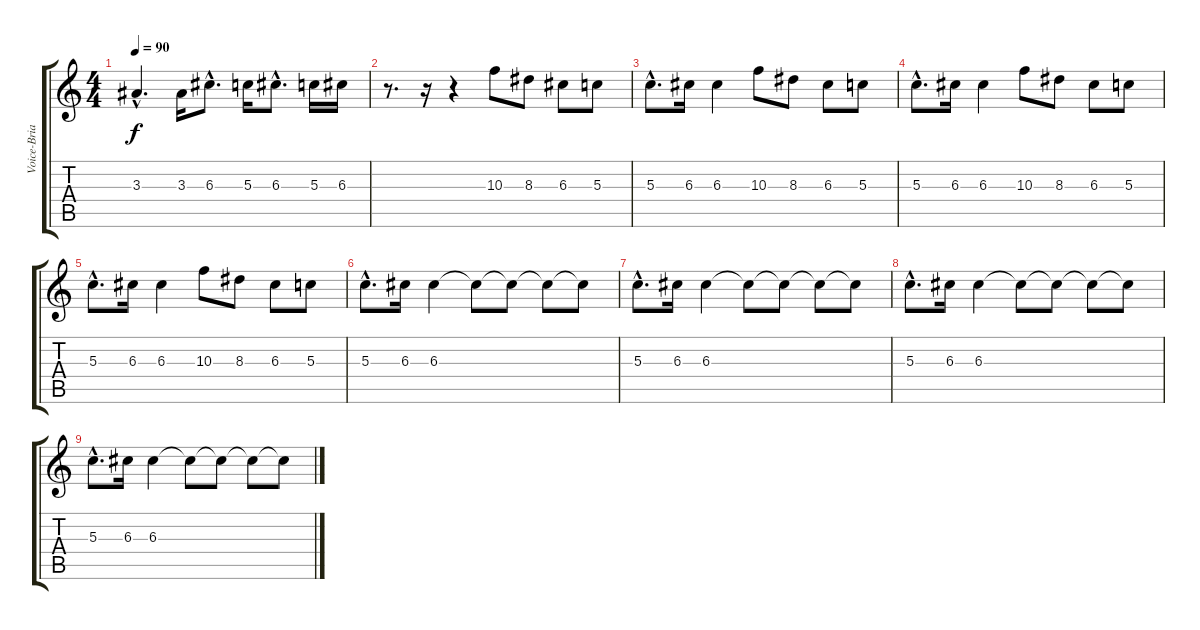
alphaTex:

\track ("Voice-Brian" "Voice-Bria") {instrument contrabass}
\staff {score tabs}
\tuning (E4 B3 G3 D3 A2 E2) {hide}
\ts (4 4)
\tempo 90
\clef g2
\ks c
3.3{hac t}.4{d dy f} 3.3.16 6.3{hac}.8{d} 5.3.16 6.3{hac}.8{d} 5.3.16 6.3.16 |
r.8{d} r.16 r.4 10.3.8 8.3.8 6.3.8 5.3.8 |
5.3{hac}.8{d} 6.3.16 6.3.4 10.3.8 8.3.8 6.3.8 5.3.8 |
5.3{hac}.8{d} 6.3.16 6.3.4 10.3.8 8.3.8 6.3.8 5.3.8 |
5.3{hac}.8{d} 6.3.16 6.3.4 10.3.8 8.3.8 6.3.8 5.3.8 |
5.3{hac}.8{d} 6.3.16 6.3.4 6.3{t}.8 6.3{t}.8 6.3{t}.8 6.3{t}.8 |
5.3{hac}.8{d} 6.3.16 6.3.4 6.3{t}.8 6.3{t}.8 6.3{t}.8 6.3{t}.8 |
5.3{hac}.8{d} 6.3.16 6.3.4 6.3{t}.8 6.3{t}.8 6.3{t}.8 6.3{t}.8 |
5.3{hac}.8{d} 6.3.16 6.3.4 6.3{t}.8 6.3{t}.8 6.3{t}.8 6.3{t}.8
